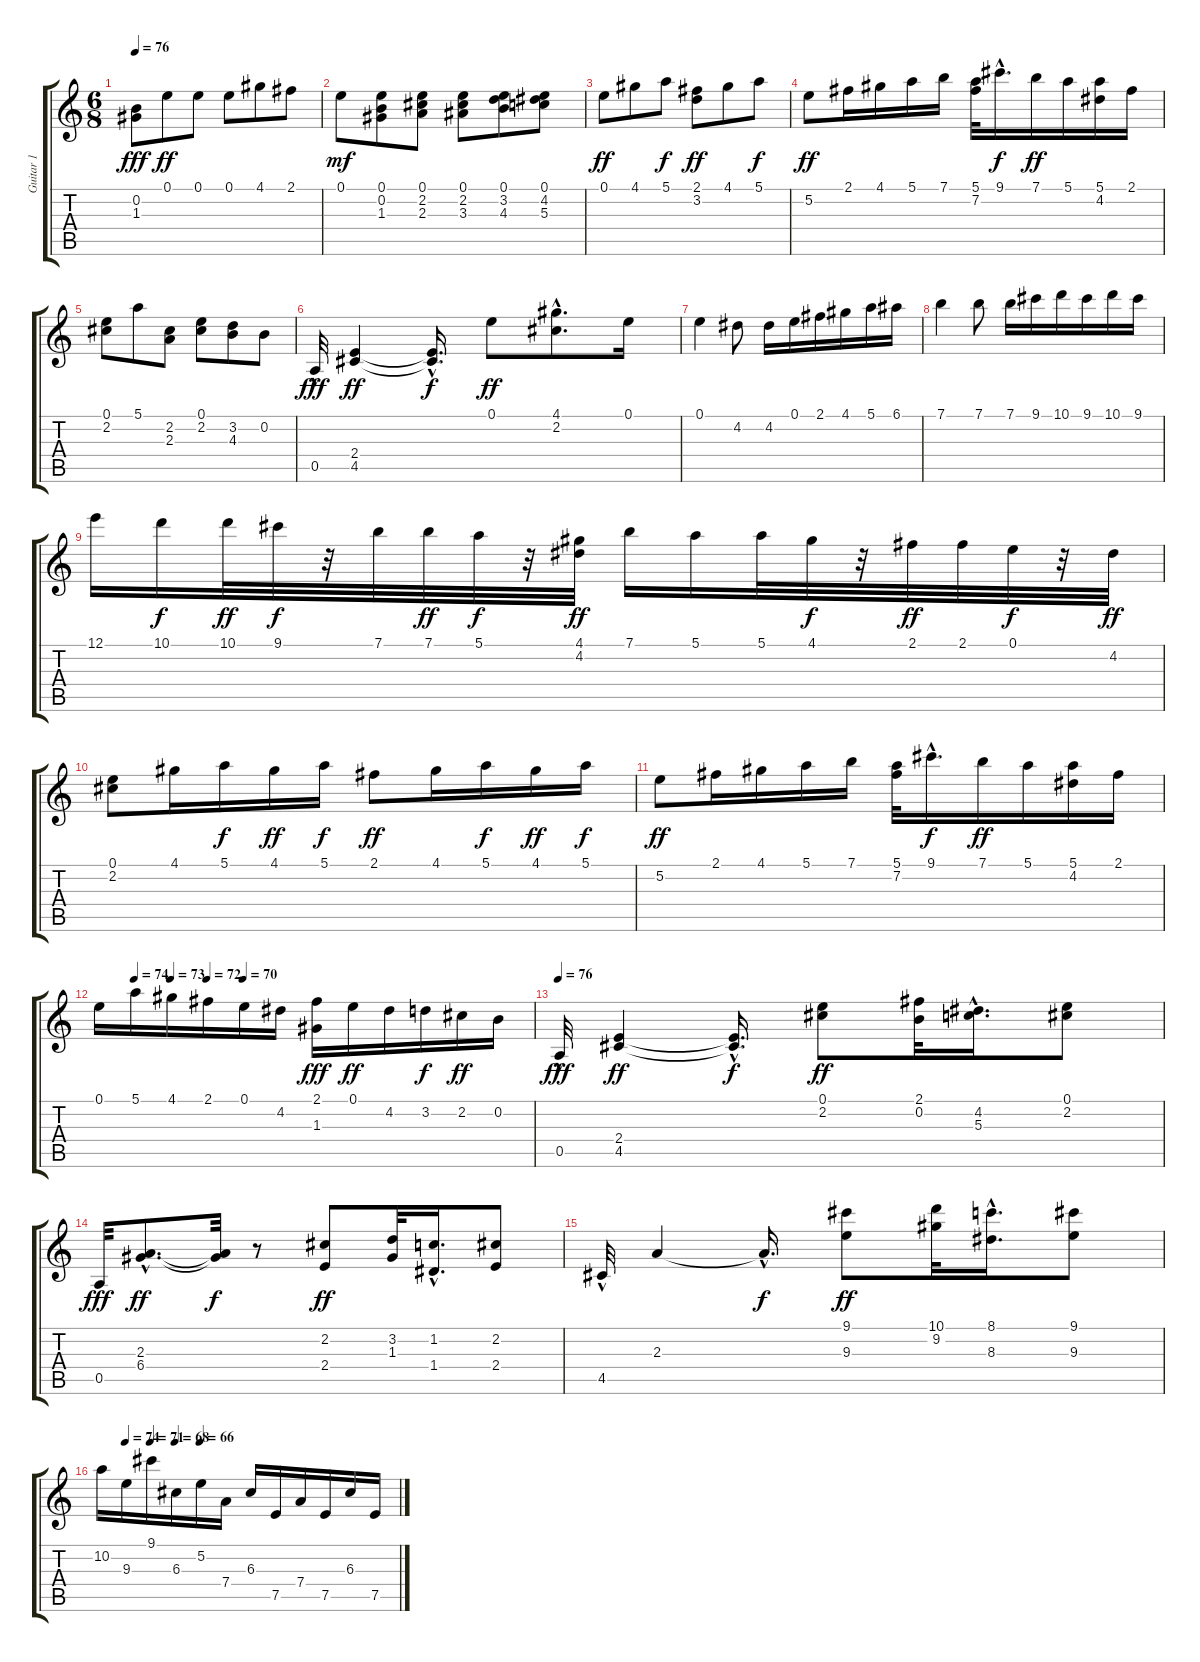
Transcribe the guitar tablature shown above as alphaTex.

\track ("Guitar 1" "Guitar 1") {instrument acousticguitarnylon}
\staff {score tabs}
\tuning (E4 B3 G3 D3 A2 E2) {hide}
\ts (6 8)
\tempo 76
\clef g2
\ks c
(0.2 1.3).8{dy fff} 0.1.8{dy ff} 0.1.8 0.1.8 4.1.8 2.1.8 |
0.1.8{dy mf} (0.1 0.2 1.3).8 (0.1 2.2 2.3).8 (0.1 2.2 3.3).8 (0.1 3.2 4.3).8 (0.1 4.2 5.3).8 |
0.1.8{dy ff} 4.1.8 5.1.8{dy f} (2.1 3.2).8{dy ff} 4.1.8 5.1.8{dy f} |
5.2.8{dy ff} 2.1.16 4.1.16 5.1.16 7.1.16 (5.1 7.2).32 9.1{hac}.16{d dy f} 7.1.16{dy ff} 5.1.16 (5.1 4.2).16 2.1.16 |
(0.1 2.2).8 5.1.8 (2.2 2.3).8 (0.1 2.2).8 (3.2 4.3).8 0.2.8 |
0.5{hac}.32{dy fff} (2.4 4.5).4{dy ff} (2.4{hac t} 4.5{hac t}).16{d dy f} 0.1.8{dy ff} (4.1 2.2{hac}).8{d} 0.1.16 |
0.1.4 4.2.8 4.2.16 0.1.16 2.1.16 4.1.16 5.1.16 6.1.16 |
7.1.4 7.1.8 7.1.16 9.1.16 10.1.16 9.1.16 10.1.16 9.1.16 |
12.1.16 10.1.16{dy f} 10.1.32{dy ff} 9.1.32{dy f} r.32 7.1.32 7.1.32{dy ff} 5.1.32{dy f} r.32 (4.1 4.2).32{dy ff} 7.1.16 5.1.16 5.1.32 4.1.32{dy f} r.32 2.1.32{dy ff} 2.1.32 0.1.32{dy f} r.32 4.2.32{dy ff} |
(0.1 2.2).8 4.1.16 5.1.16{dy f} 4.1.16{dy ff} 5.1.16{dy f} 2.1.8{dy ff} 4.1.16 5.1.16{dy f} 4.1.16{dy ff} 5.1.16{dy f} |
5.2.8{dy ff} 2.1.16 4.1.16 5.1.16 7.1.16 (5.1 7.2).32 9.1{hac}.16{d dy f} 7.1.16{dy ff} 5.1.16 (5.1 4.2).16 2.1.16 |
\tempo (74 0.08333333333333333)
\tempo (73 0.16666666666666666)
\tempo (72 0.25)
\tempo (70 0.3333333333333333)
0.1.16 5.1.16 4.1.16 2.1.16 0.1.16 4.2.16 (2.1 1.3).16{dy fff} 0.1.16{dy ff} 4.2.16 3.2.16{dy f} 2.2.16{dy ff} 0.2.16 |
\tempo 76
0.5{hac}.32{dy fff} (2.4 4.5).4{dy ff} (2.4{hac t} 4.5{hac t}).16{d dy f} (0.1 2.2).8{dy ff} (2.1 0.2).32 (4.2{hac} 5.3{hac}).16{d} (0.1 2.2).8 |
0.5.32{dy fff} (2.3{hac} 6.4{hac}).8{d dy ff} (2.3{t} 6.4{t}).32{dy f} r.8 (2.2 2.4).8{dy ff} (3.2 1.3).32 (1.2{hac} 1.4{hac}).16{d} (2.2 2.4).8 |
4.5{hac}.32 2.3.4 2.3{hac t}.16{d dy f} (9.1 9.3).8{dy ff} (10.1 9.2).32 (8.1{hac} 8.3{hac}).16{d} (9.1 9.3).8 |
\tempo (74 0.08333333333333333)
\tempo (71 0.16666666666666666)
\tempo (68 0.25)
\tempo (66 0.3333333333333333)
10.2.16 9.3.16 9.1.16 6.3.16 5.2.16 7.4.16 6.3.16 7.5.16 7.4.16 7.5.16 6.3.16 7.5.16
